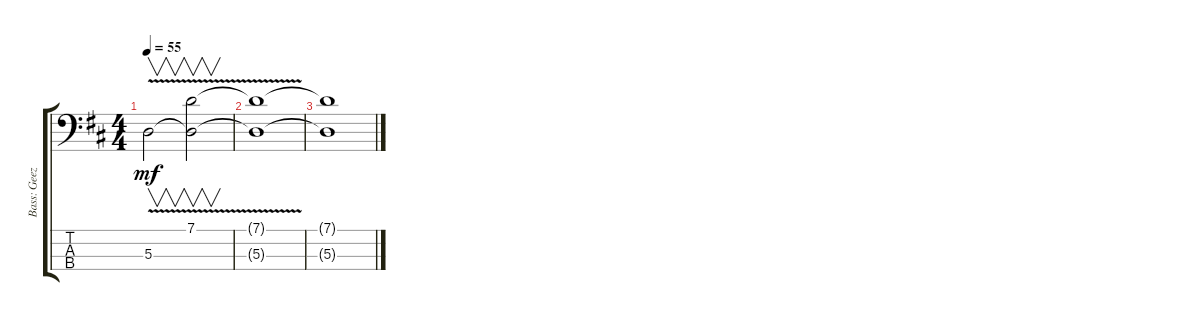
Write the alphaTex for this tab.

\track ("Bass: Geezer" "Bass: Geez") {instrument electricbassfinger}
\staff {score tabs}
\tuning (G2 D2 A1 E1) {hide}
\ts (4 4)
\tempo 55
\clef f4
\ks d
5.3{v}.2{v dy mf} (7.1{v} 5.3{t}).2{v} |
(7.1{t} 5.3{t}).1 |
(7.1{t} 5.3{t}).1
